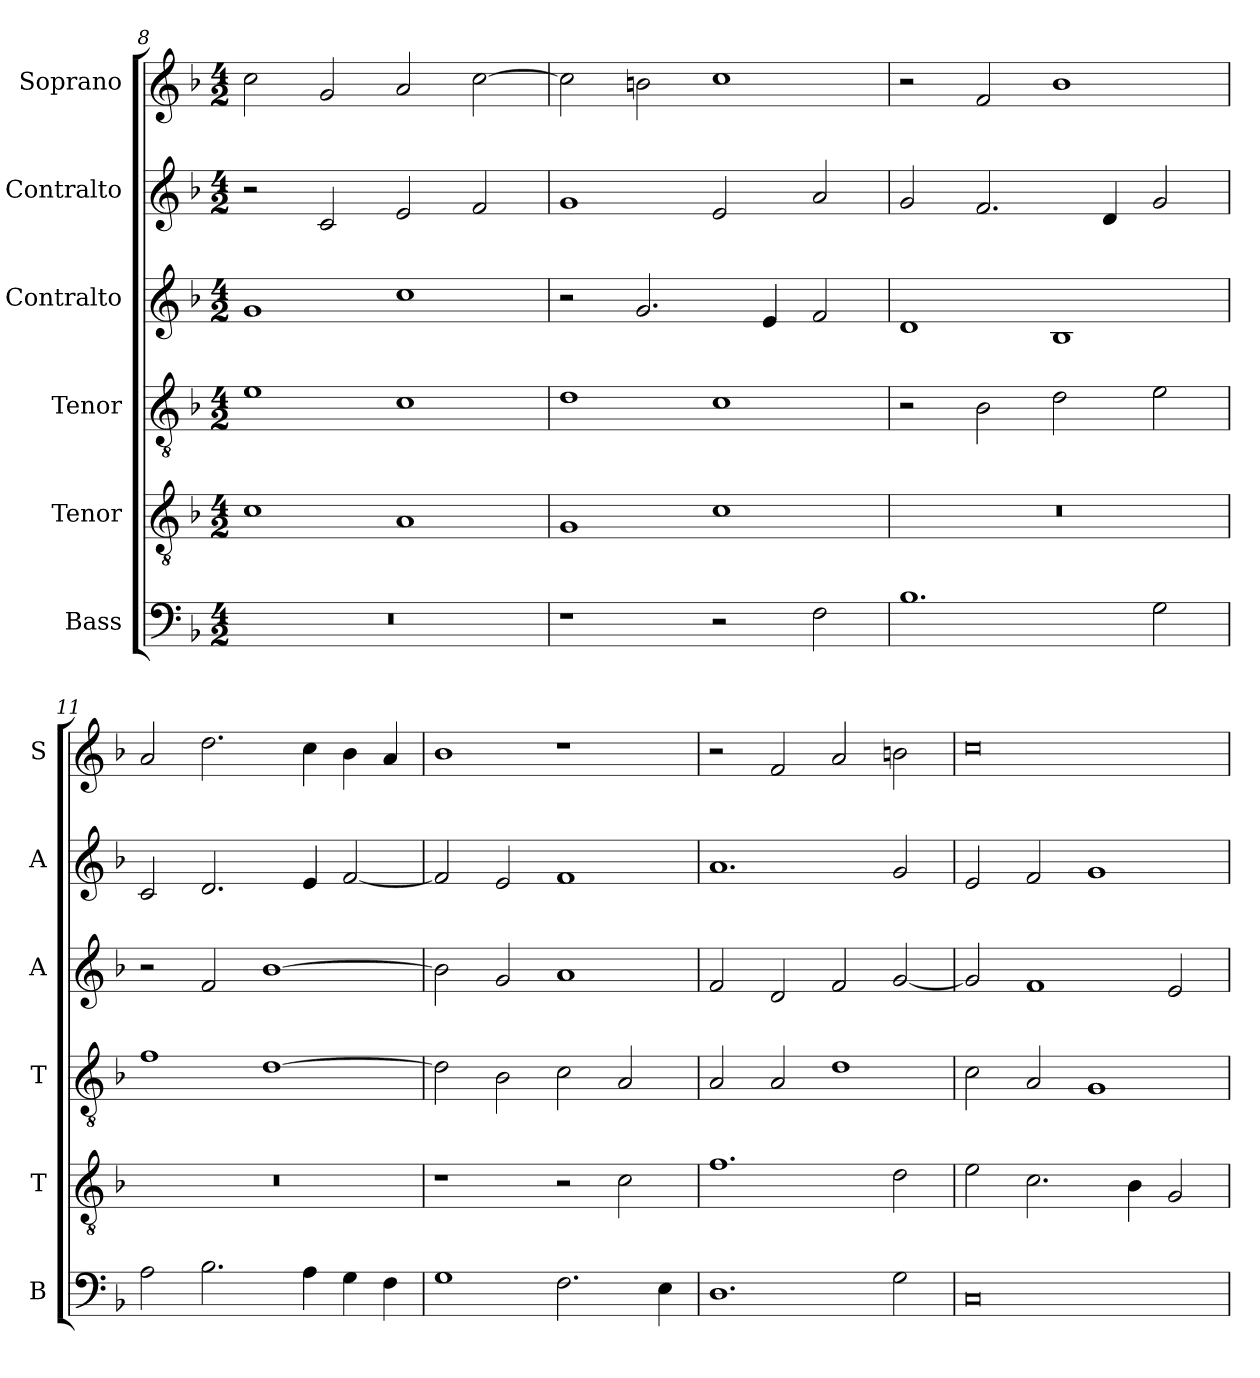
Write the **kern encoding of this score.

**kern	**kern	**kern	**kern	**kern	**kern
*part6	*part5	*part4	*part3	*part2	*part1
*staff6	*staff5	*staff4	*staff3	*staff2	*staff1
*I"Bass	*I"Tenor	*I"Tenor	*I"Contralto	*I"Contralto	*I"Soprano
*I'B	*I'T	*I'T	*I'A	*I'A	*I'S
*clefF4	*clefGv2	*clefGv2	*clefG2	*clefG2	*clefG2
*k[b-]	*k[b-]	*k[b-]	*k[b-]	*k[b-]	*k[b-]
*F:ion	*F:ion	*F:ion	*F:ion	*F:ion	*F:ion
*M4/2	*M4/2	*M4/2	*M4/2	*M4/2	*M4/2
=8	=8	=8	=8	=8	=8
0r	1c	1e	1g	2r	2cc
.	.	.	.	2c	2g
.	1A	1c	1cc	2e	2a
.	.	.	.	2f	[2cc
=9	=9	=9	=9	=9	=9
1r	1G	1d	2r	1g	2cc]
.	.	.	2.g	.	2bn
2r	1c	1c	.	2e	1cc
.	.	.	4e	.	.
2F	.	.	2f	2a	.
=10	=10	=10	=10	=10	=10
1.B-	0r	2r	1d	2g	2r
.	.	2B-	.	2.f	2f
.	.	2d	1B-	.	1b-
.	.	.	.	4d	.
2G	.	2e	.	2g	.
=11	=11	=11	=11	=11	=11
2A	0r	1f	2r	2c	2a
2.B-	.	.	2f	2.d	2.dd
.	.	[1d	[1b-	.	.
4A	.	.	.	4e	4cc
4G	.	.	.	[2f	4b-
4F	.	.	.	.	4a
=12	=12	=12	=12	=12	=12
1G	1r	2d]	2b-]	2f]	1b-
.	.	2B-	2g	2e	.
2.F	2r	2c	1a	1f	1r
.	2c	2A	.	.	.
4E	.	.	.	.	.
=13	=13	=13	=13	=13	=13
1.D	1.f	2A	2f	1.a	2r
.	.	2A	2d	.	2f
.	.	1d	2f	.	2a
2G	2d	.	[2g	2g	2bn
=14	=14	=14	=14	=14	=14
0C	2e	2c	2g]	2e	0cc
.	2.c	2A	1f	2f	.
.	.	1G	.	1g	.
.	4B-	.	.	.	.
.	2G	.	2e	.	.
=	=	=	=	=	=
*-	*-	*-	*-	*-	*-
